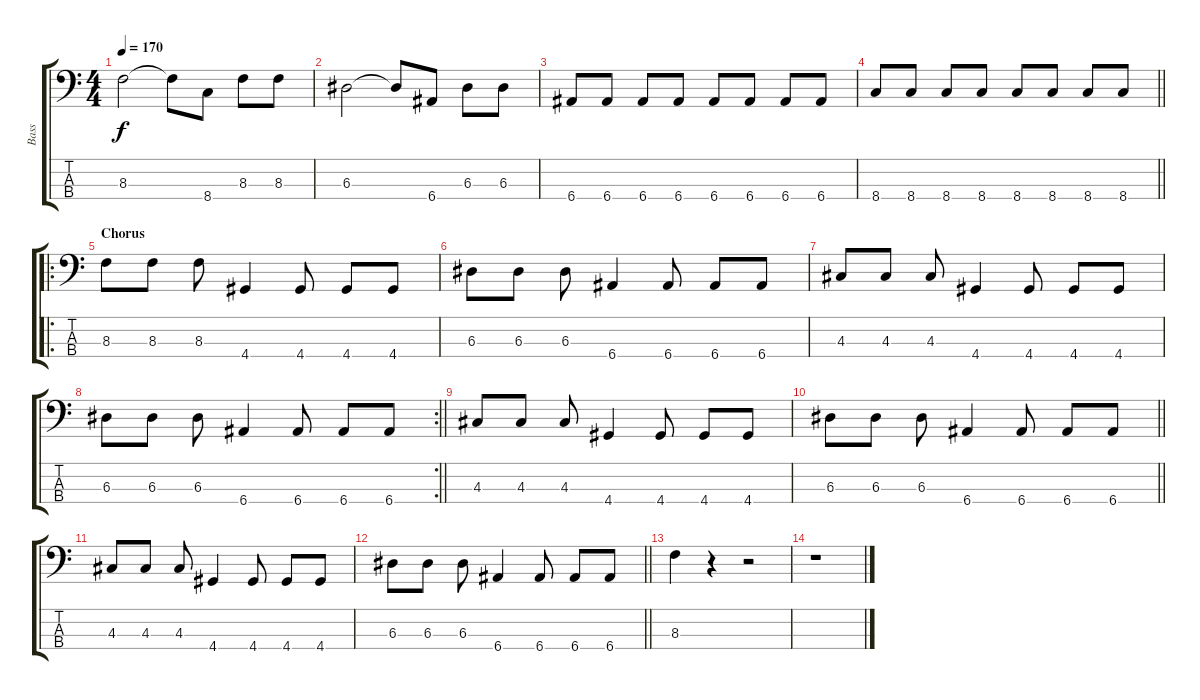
\track ("Bass" "Bass") {instrument acousticbass}
\staff {score tabs}
\tuning (G2 D2 A1 E1) {hide}
\ts (4 4)
\tempo 170
\clef f4
\ks c
8.3.2{dy f} 8.3{t}.8 8.4.8 8.3.8 8.3.8 |
6.3.2 6.3{t}.8 6.4.8 6.3.8 6.3.8 |
6.4.8 6.4.8 6.4.8 6.4.8 6.4.8 6.4.8 6.4.8 6.4.8 |
\barLineRight lightlight
8.4.8 8.4.8 8.4.8 8.4.8 8.4.8 8.4.8 8.4.8 8.4.8 |
\ro
\section ("" "Chorus")
8.3.8 8.3.8 8.3.8 4.4.4 4.4.8 4.4.8 4.4.8 |
6.3.8 6.3.8 6.3.8 6.4.4 6.4.8 6.4.8 6.4.8 |
4.3.8 4.3.8 4.3.8 4.4.4 4.4.8 4.4.8 4.4.8 |
\rc 2
\barLineRight lightlight
6.3.8 6.3.8 6.3.8 6.4.4 6.4.8 6.4.8 6.4.8 |
4.3.8 4.3.8 4.3.8 4.4.4 4.4.8 4.4.8 4.4.8 |
\barLineRight lightlight
6.3.8 6.3.8 6.3.8 6.4.4 6.4.8 6.4.8 6.4.8 |
4.3.8 4.3.8 4.3.8 4.4.4 4.4.8 4.4.8 4.4.8 |
\barLineRight lightlight
6.3.8 6.3.8 6.3.8 6.4.4 6.4.8 6.4.8 6.4.8 |
8.3.4 r.4 r.2 |
r.1
